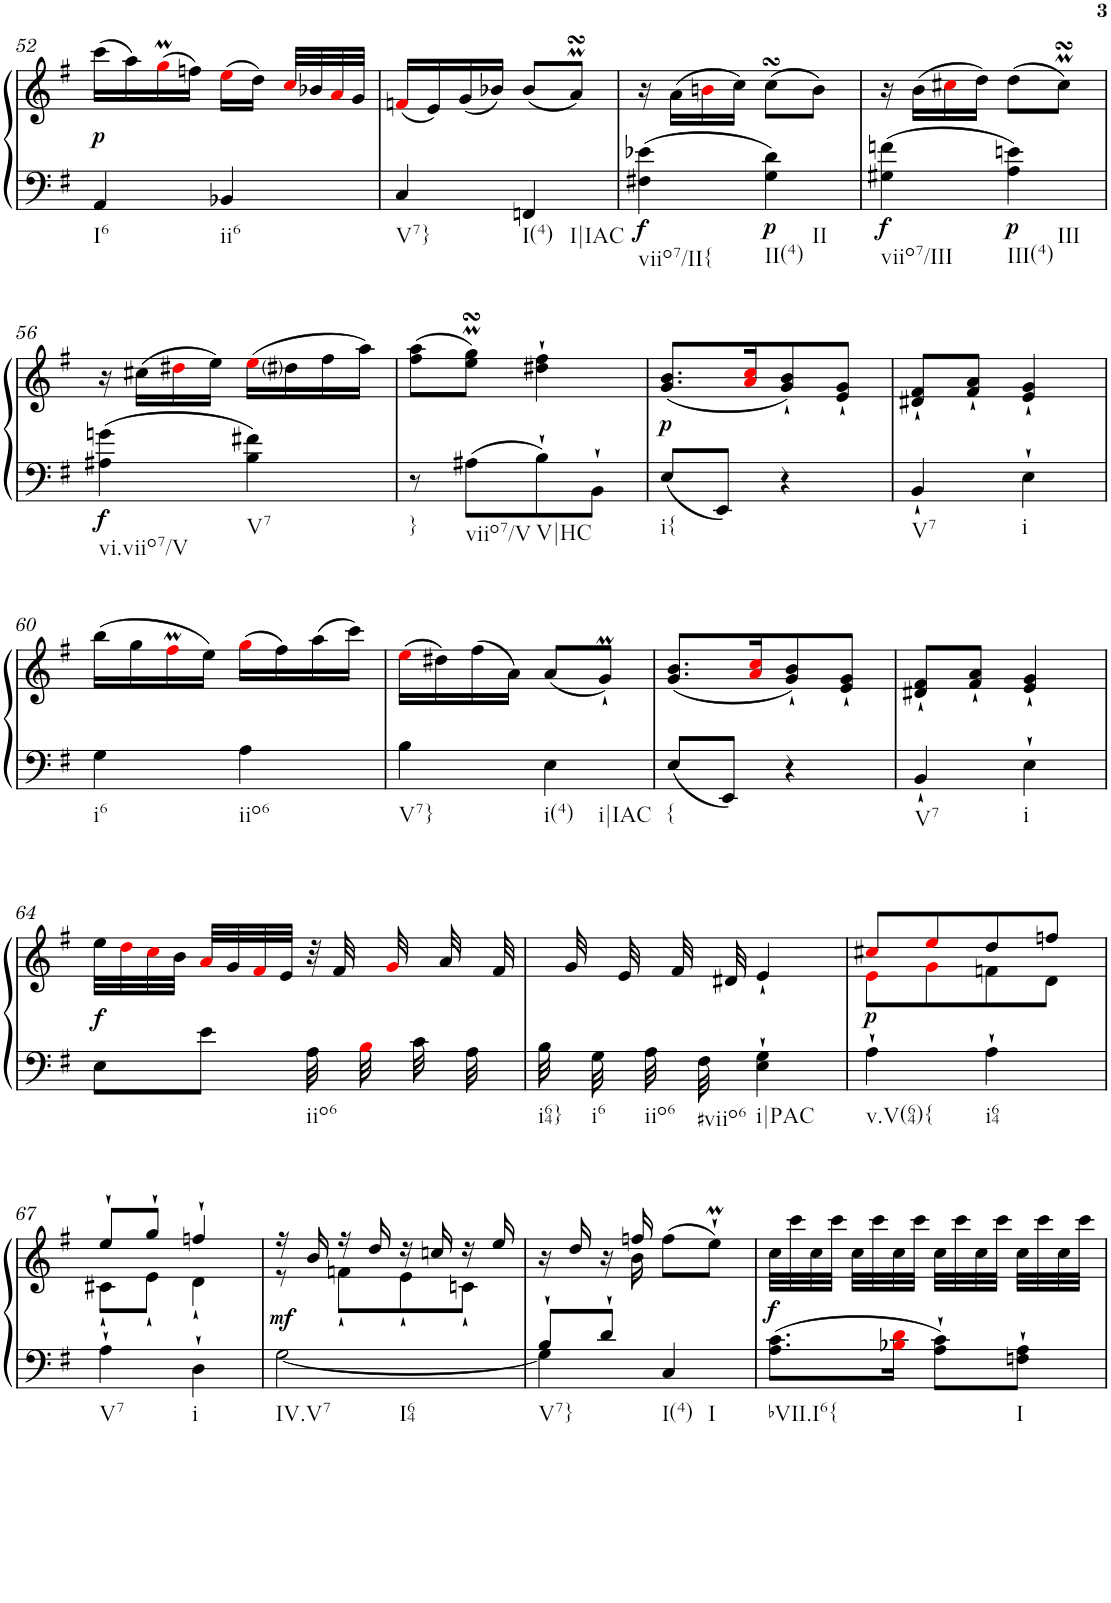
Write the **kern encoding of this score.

**kern	**kern	**dynam
*part1	*part1	*part1
*staff2	*staff1	*staff1/2
*I"Harpsichord	*	*
*I'Hch.	*	*
!!LO:PB:g=z
*clefF4	*clefG2	*
*k[f#]	*k[f#]	*
*G:	*G:	*
*M2/4	*M2/4	*
=52	=52	=52
!LO:TX:b:t=I6	!	!
!	!	!LO:DY:b
4AA/	(>16ccc\LL	p
.	16aa\)	.
.	(>16ggMi\	.
.	16ffn\JJ)	.
!LO:TX:b:t=ii6	!	!
4BB-X/	(>16eei\LL	.
.	16dd\JJ)	.
.	32cci/LLL	.
.	32b-X/	.
.	32ai/	.
.	32g/JJJ	.
=53	=53	=53
!LO:TX:b:t=V7}	!	!
4C/	(<16fni/LL	.
.	16e/)	.
.	(<16g/	.
.	16b-X/JJ)	.
!LO:TX:b:t=I(4)	!	!
!LO:TX:b:t=I|IAC	!	!
4FFn/	(<8b-/L	.
.	8aMsSSS/J)	.
=54	=54	=54
!LO:TX:b:t=viio7/II{	!	!
!	!	!LO:DY:b=2
4F#X\ 4e-X\	16r	f
.	(>16a\LL	.
.	16bni\	.
.	16cc\JJ)	.
!LO:TX:b:t=II(4)	!	!
!LO:TX:b:t=II	!	!
!	!	!LO:DY:b=2
4G\ 4d\	(>8ccsSSs\L	p
.	8b\J)	.
=55	=55	=55
!LO:TX:b:t=viio7/III	!	!
!	!	!LO:DY:b=2
4G#X\ 4fn\	16r	f
.	(>16b\LL	.
.	16cc#Xi\	.
.	16dd\JJ)	.
!LO:TX:b:t=III(4)	!	!
!LO:TX:b:t=III	!	!
!	!	!LO:DY:b=2
4A\ 4en\	(>8dd\L	p
.	8cc#msSsS\J)	.
!!LO:LB:g=z
=56	=56	=56
!LO:TX:b:t=vi.viio7/V	!	!
!	!	!LO:DY:b=2
4A#X\ 4gn\	16r	f
.	(>16cc#X\LL	.
.	16dd#Xi\	.
.	16ee\JJ)	.
!LO:TX:b:t=V7	!	!
4B\ 4f#X\	(>16eei\LL	.
.	16dd#j\	.
.	16ff#\	.
.	16aa\JJ)	.
=57	=57	=57
!LO:TX:b:t=}	!	!
8r	(>8ff#\ 8aa\L	.
!LO:TX:b:t=viio7/V	!	!
8A#X\L	8ee\MsSSS 8gg\MsSSSJ)	.
!LO:TX:b:t=V|HC	!	!
8B`\	4dd#X\` 4ff#\`	.
8BB`\J	.	.
=58	=58	=58
!LO:TX:b:t=i{	!	!
!	!	!LO:DY:b
8E/L	(<8.g/ 8.b/L	p
8EE/J	.	.
.	16ai/ 16cci/K	.
4r	8g/` 8b/`)	.
.	8e/` 8g/`J	.
=59	=59	=59
!LO:TX:b:t=V7	!	!
4BB`/	8d#X/` 8f#/`L	.
.	8f#/` 8a/`J	.
!LO:TX:b:t=i	!	!
4E`\	4e/` 4g/`	.
!!LO:LB:g=z
=60	=60	=60
!LO:TX:b:t=i6	!	!
4G\	(>16bb\LL	.
.	16gg\	.
.	16ff#mi\	.
.	16ee\JJ)	.
!LO:TX:b:t=iio6	!	!
4A\	(>16ggi\LL	.
.	16ff#\)	.
.	(>16aa\	.
.	16ccc\JJ)	.
=61	=61	=61
!LO:TX:b:t=V7}	!	!
4B\	(>16eei\LL	.
.	16dd#X\)	.
.	(>16ff#\	.
.	16a\JJ)	.
!LO:TX:b:t=i(4)	!	!
!LO:TX:b:t=i|IAC	!	!
4E\	(<8a/L	.
.	8gM`/J)	.
=62	=62	=62
!LO:TX:b:t={	!	!
8E/L	(<8.g/ 8.b/L	.
8EE/J	.	.
.	16ai/ 16cci/K	.
4r	8g/` 8b/`)	.
.	8e/` 8g/`J	.
=63	=63	=63
!LO:TX:b:t=V7	!	!
4BB`/	8d#X/` 8f#/`L	.
.	8f#/` 8a/`J	.
!LO:TX:b:t=i	!	!
4E`\	4e/` 4g/`	.
!!LO:LB:g=z
=64	=64	=64
!	!	!LO:DY:b
8E\L	32ee\LLL	f
.	32ddi\	.
.	32cci\	.
.	32b\JJJ	.
8e\J	32ai/LLL	.
.	32g/	.
.	32f#i/	.
.	32e/JJJ	.
!LO:TX:b:t=iio6	!	!
32A\	32r	.
32ryy	32f#/	.
32Bi\	32ryy	.
32ryy	32gi/	.
32c\	32ryy	.
32ryy	32a/	.
32A\	32ryy	.
32ryy	32f#/	.
=65	=65	=65
!LO:TX:b:t=i64}	!	!
32B\	32ryy	.
32ryy	32g/	.
!LO:TX:b:t=i6	!	!
32G\	32ryy	.
32ryy	32e/	.
!LO:TX:b:t=iio6	!	!
32A\	32ryy	.
32ryy	32f#/	.
!LO:TX:b:t=#viio6	!	!
32F#\	32ryy	.
32ryy	32d#X/	.
!LO:TX:b:t=i|PAC	!	!
4E\` 4G\`	4e`/	.
=66	=66	=66
*	*^	*
!LO:TX:b:t=v.V(64){	!	!	!
!	!	!	!LO:DY:b
4A`\	8cc#Xi/L	8ei\L	p
.	8eei/	8gi\	.
!LO:TX:b:t=i64	!	!	!
4A`\	8dd/	8fn\	.
.	8ffn/J	8d\J	.
!!LO:LB:g=z	!!
=67	=67	=67	=67
!LO:TX:b:t=V7	!	!	!
4A`\	8ee`/L	8c#X`\L	.
.	8gg`/J	8e`\J	.
!LO:TX:b:t=i	!	!	!
4D`\	4ffn`/	4d`\	.
=68	=68	=68	=68
!LO:TX:b:t=IV.V7	!	!	!
!LO:TX:b:t=I64	!	!	!
!	!	!	!LO:DY:b
[2G\	16r	8r	mf
.	16b/	.	.
.	16r	8fn`\L	.
.	16dd/	.	.
.	16r	8e`\	.
.	16ccn/	.	.
.	16r	8cn`\J	.
.	16ee/	.	.
=69	=69	=69	=69
*^	*	*	*
!LO:TX:b:t=V7}	!	!	!	!
4G\]	8B`/L	16r	8.ryy	.
.	.	16dd/	.	.
.	8d`/J	16r	.	.
.	.	16ffn/	16b\	.
!LO:TX:b:t=I(4)	!	!	!	!
!LO:TX:b:t=I	!	!	!	!
4C/	4ryy	(>8ff\L	4ryy	.
.	.	8eeM`\J)	.	.
*v	*v	*	*	*
*	*v	*v	*
=70	=70	=70
!LO:TX:b:t=bVII.I6{	!	!
!	!	!LO:DY:b
8.A\ 8.c\L	32cc\LLL	f
.	32ccc\	.
.	32cc\	.
.	32ccc\JJJ	.
.	32cc\LLL	.
.	32ccc\	.
16B-Xi\ 16di\Jk	32cc\	.
.	32ccc\JJJ	.
8A\` 8c\`L	32cc\LLL	.
.	32ccc\	.
.	32cc\	.
.	32ccc\JJJ	.
!LO:TX:b:t=I	!	!
8Fn\` 8A\`J	32cc\LLL	.
.	32ccc\	.
.	32cc\	.
.	32ccc\JJJ	.
=	=	=
*-	*-	*-
